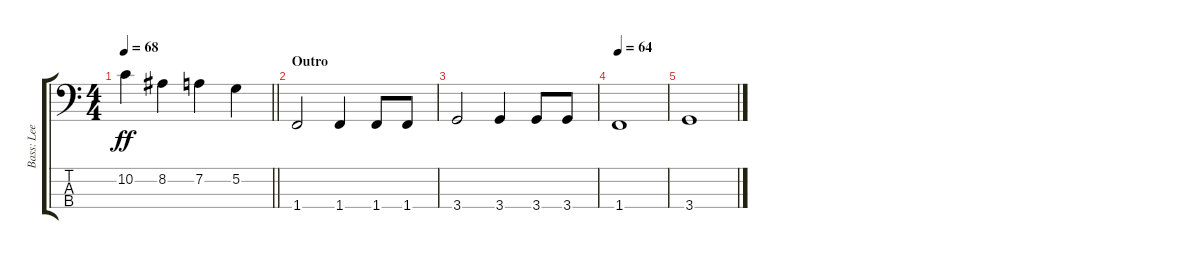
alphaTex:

\track ("Bass: Lee" "Bass: Lee") {instrument electricbassfinger}
\staff {score tabs}
\tuning (G2 D2 A1 E1) {hide}
\ts (4 4)
\tempo 68
\clef f4
\barLineRight lightlight
\ks c
10.2.4{dy ff} 8.2.4 7.2.4 5.2.4 |
\section ("" "Outro")
1.4.2 1.4.4 1.4.8 1.4.8 |
3.4.2 3.4.4 3.4.8 3.4.8 |
\tempo 64
1.4.1 |
3.4.1
